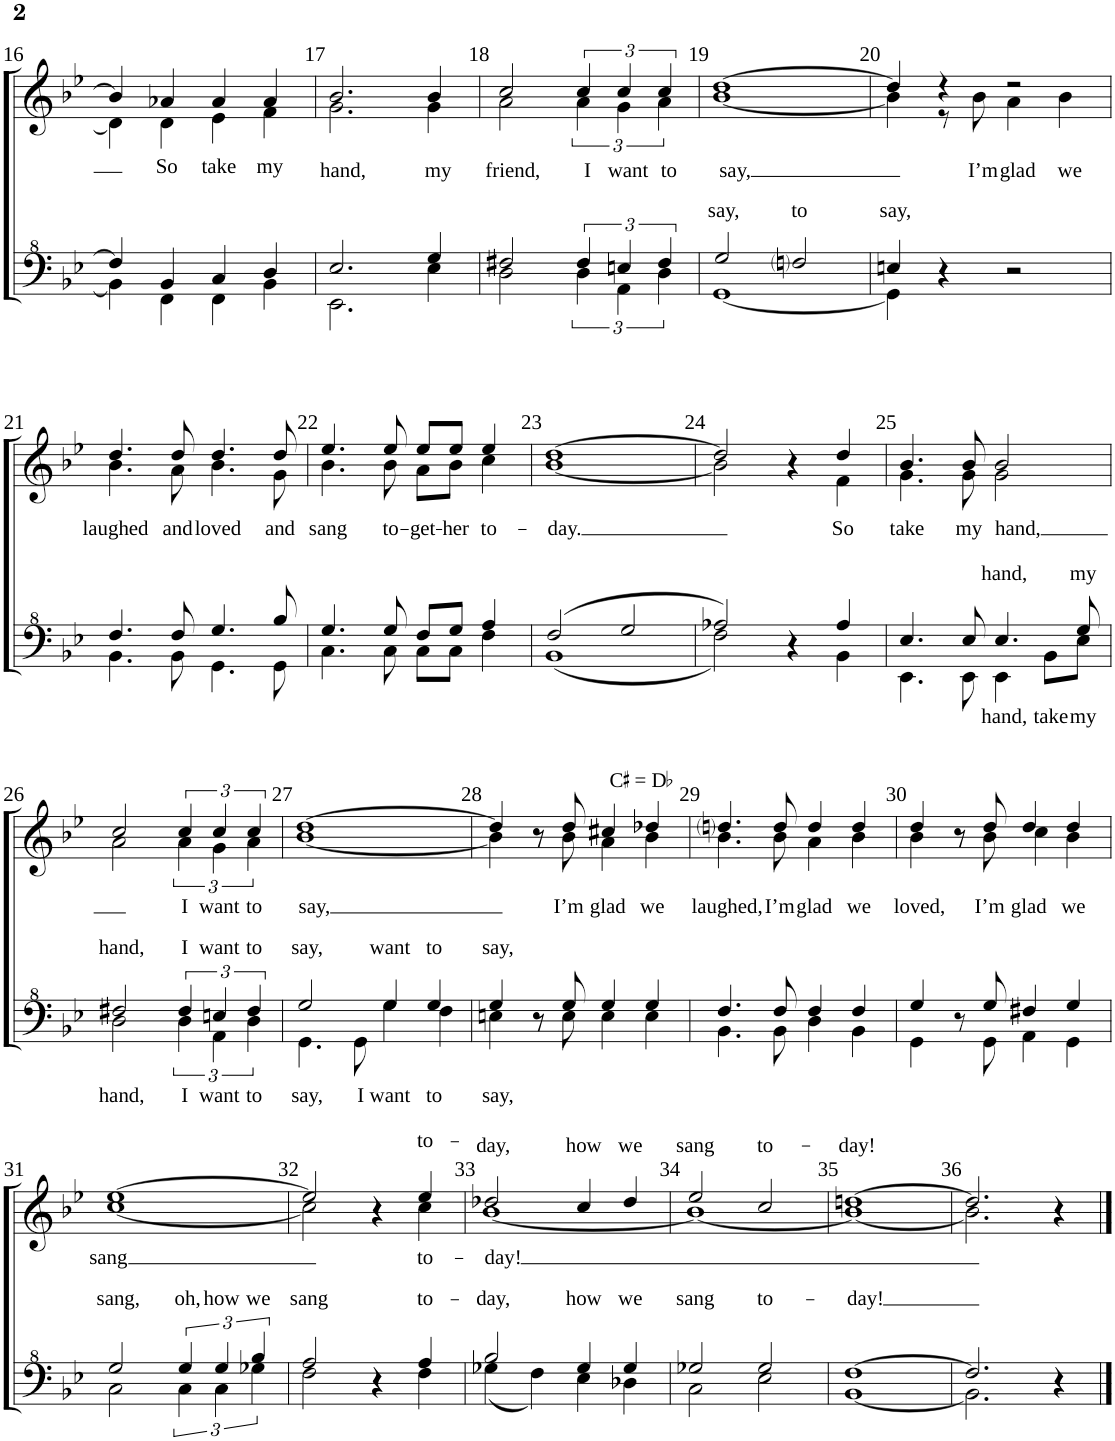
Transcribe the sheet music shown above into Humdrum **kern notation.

**kern	**text	**kern	**text
*part2	*part2	*part1	*part1
*staff2	*staff2	*staff1	*staff1
*I"Bari Bass	*	*I"Tenor Lead	*
!!LO:PB:g=z
*clefF^4	*	*clefG2	*
*k[b-e-]	*	*k[b-e-]	*
*M2/2	*	*M2/2	*
*met(c|)	*	*met(c|)	*
=16	=16	=16	=16
*^	*	*^	*
4f/]	4B-\]	.	4b-/]	4d\]	.
!	!	!	!	!	!LO:LY:b
4B-/	4F\	.	4a-X/	4d\	So
!	!	!	!	!	!LO:LY:b
4c/	4F\	.	4a-/	4e-\	take
!	!	!	!	!	!LO:LY:b
4d/	4B-\	.	4a-/	4f\	my
=17	=17	=17	=17	=17	=17
!	!	!	!	!	!LO:LY:b
2.e-/	2.E-\	.	2.b-/	2.g\	hand,
!	!	!	!	!	!LO:LY:b
4g/	4e-\	.	4b-/	4g\	my
=18	=18	=18	=18	=18	=18
!	!	!	!	!	!LO:LY:b
2f#X/	2d\	.	2cc/	2a\	friend,
!	!	!	!	!	!LO:LY:b
6f#/	6d\	.	6cc/	6a\	I
!	!	!	!	!	!LO:LY:b
6en/	6A\	.	6cc/	6g\	want
!	!	!	!	!	!LO:LY:b
6f#/	6d\	.	6cc/	6a\	to
=19	=19	=19	=19	=19	=19
!	!	!LO:LY:a	!	!	!LO:LY:b
2g/	[<1G	say,	[>1dd	[<1b-	say,
!	!	!LO:LY:a	!	!	!
2fni/	.	to	.	.	.
=20	=20	=20	=20	=20	=20
!	!	!LO:LY:a	!	!	!
4en/	4G\]	say,	4dd/]	4b-\]	.
4r	4r	.	4r	8r	.
!	!	!	!	!	!LO:LY:b
.	.	.	.	8b-\	I’m
!	!	!	!	!	!LO:LY:b
2r	2r	.	2r	4a\	glad
!	!	!	!	!	!LO:LY:b
.	.	.	.	4b-\	we
!!LO:LB:g=z	!!
=21	=21	=21	=21	=21	=21
!	!	!	!	!	!LO:LY:b
4.f/	4.B-\	.	4.dd/	4.b-\	laughed
!	!	!	!	!	!LO:LY:b
8f/	8B-\	.	8dd/	8a\	and
!	!	!	!	!	!LO:LY:b
4.g/	4.G\	.	4.dd/	4.b-\	loved
!	!	!	!	!	!LO:LY:b
8b-/	8G\	.	8dd/	8g\	and
=22	=22	=22	=22	=22	=22
!	!	!	!	!	!LO:LY:b
4.g/	4.c\	.	4.ee-/	4.b-\	sang
!	!	!	!	!	!LO:LY:b
8g/	8c\	.	8ee-/	8b-\	to-
!	!	!	!	!	!LO:LY:b
8f/L	8c\L	.	8ee-/L	8a\L	-get-
!	!	!	!	!	!LO:LY:b
8g/J	8c\J	.	8ee-/J	8b-\J	-her
!	!	!	!	!	!LO:LY:b
4a/	4f\	.	4ee-/	4cc\	to-
=23	=23	=23	=23	=23	=23
!	!	!	!	!	!LO:LY:b
(2f/	(1B-	.	[>1dd	[<1b-	-day.
2g/	.	.	.	.	.
=24	=24	=24	=24	=24	=24
2a-X/)	2f\)	.	2dd/]	2b-\]	.
4r	4r	.	4r	4r	.
!	!	!	!	!	!LO:LY:b
4a-/	4B-\	.	4dd/	4f\	So
=25	=25	=25	=25	=25	=25
!	!	!	!	!	!LO:LY:b
4.e-/	4.E-\	.	4.b-/	4.g\	take
!	!	!	!	!	!LO:LY:b
8e-/	8E-\	.	8b-/	8g\	my
!	!	!LO:LY:a	!	!	!
!	!	!LO:LY:b	!	!	!LO:LY:b
4.e-/	4E-\	hand,	2b-/	2g\	hand,
!	!	!LO:LY:b	!	!	!
.	8B-\L	take	.	.	.
!	!	!LO:LY:a	!	!	!
!	!	!LO:LY:b	!	!	!
8g/	8e-\J	my	.	.	.
!!LO:LB:g=z	!!
=26	=26	=26	=26	=26	=26
!	!	!LO:LY:a	!	!	!
!	!	!LO:LY:b	!	!	!
2f#X/	2d\	hand,	2cc/	2a\	.
!	!	!LO:LY:a	!	!	!
!	!	!LO:LY:b	!	!	!LO:LY:b
6f#/	6d\	I	6cc/	6a\	I
!	!	!LO:LY:a	!	!	!
!	!	!LO:LY:b	!	!	!LO:LY:b
6en/	6A\	want	6cc/	6g\	want
!	!	!LO:LY:a	!	!	!
!	!	!LO:LY:b	!	!	!LO:LY:b
6f#/	6d\	to	6cc/	6a\	to
=27	=27	=27	=27	=27	=27
!	!	!LO:LY:a	!	!	!
!	!	!LO:LY:b	!	!	!LO:LY:b
2g/	4.G\	say,	[>1dd	[<1b-	say,
!	!	!LO:LY:b	!	!	!
.	8G\	I	.	.	.
!	!	!LO:LY:a	!	!	!
!	!	!LO:LY:b	!	!	!
4g/	4g\	want	.	.	.
!	!	!LO:LY:a	!	!	!
!	!	!LO:LY:b	!	!	!
4g/	4f\	to	.	.	.
=28	=28	=28	=28	=28	=28
!	!	!LO:LY:a	!	!	!
!	!	!LO:LY:b	!	!	!
4g/	4en\	say,	4dd/]	4b-\]	.
8r	8r	.	8r	8r	.
!	!	!	!	!	!LO:LY:b
8g/	8e\	.	8dd/	8b-\	I’m
!	!	!	!LO:TX:a:t=C	!	!
!	!	!	!LO:TX:a:t== D	!	!
!	!	!	!	!	!LO:LY:b
4g/	4e\	.	4cc#X/	4a\	glad
!	!	!	!	!	!LO:LY:b
4g/	4e\	.	4dd-X/	4b-\	we
=29	=29	=29	=29	=29	=29
!	!	!	!	!	!LO:LY:b
4.f/	4.B-\	.	4.ddni/	4.b-\	laughed,
!	!	!	!	!	!LO:LY:b
8f/	8B-\	.	8dd/	8b-\	I’m
!	!	!	!	!	!LO:LY:b
4f/	4d\	.	4dd/	4a\	glad
!	!	!	!	!	!LO:LY:b
4f/	4B-\	.	4dd/	4b-\	we
=30	=30	=30	=30	=30	=30
!	!	!	!	!	!LO:LY:b
4g/	4G\	.	4dd/	4b-\	loved,
8r	8ryy	.	8r	8r	.
!	!	!	!	!	!LO:LY:b
8g/	8G\	.	8dd/	8b-\	I’m
!	!	!	!	!	!LO:LY:b
4f#X/	4A\	.	4dd/	4cc\	glad
!	!	!	!	!	!LO:LY:b
4g/	4G\	.	4dd/	4b-\	we
!!LO:LB:g=z	!!
=31	=31	=31	=31	=31	=31
!	!	!LO:LY:a	!	!	!LO:LY:b
2g/	2c\	sang,	[>1ee-	[<1cc	sang
!	!	!LO:LY:a	!	!	!
6g/	6c\	oh,	.	.	.
!	!	!LO:LY:a	!	!	!
6g/	6c\	how	.	.	.
!	!	!LO:LY:a	!	!	!
6b-/	6g-X\	we	.	.	.
=32	=32	=32	=32	=32	=32
!	!	!LO:LY:a	!	!	!
2a/	2f\	sang	2ee-/]	2cc\]	.
4r	4r	.	4r	4r	.
!	!	!LO:LY:a	!	!	!LO:LY:a
!	!	!	!	!	!LO:LY:b
4a/	4f\	to-	4ee-/	4cc\	to-
=33	=33	=33	=33	=33	=33
!	!	!LO:LY:a	!	!	!LO:LY:a
!	!	!	!	!	!LO:LY:b
2b-/	(4g-X\	-day,	2dd-X/	[<1b-	-day!
.	4f\)	.	.	.	.
!	!	!LO:LY:a	!	!	!LO:LY:a
4g-/	4e-\	how	4cc/	.	how
!	!	!LO:LY:a	!	!	!LO:LY:a
4g-/	4d-X\	we	4dd-/	.	we
=34	=34	=34	=34	=34	=34
!	!	!LO:LY:a	!	!	!LO:LY:a
2g-X/	2c\	sang	2ee-/	1b-_	sang
!	!	!LO:LY:a	!	!	!LO:LY:a
2g-/	2e-\	to-	2cc/	.	to-
=35	=35	=35	=35	=35	=35
!	!	!LO:LY:a	!	!	!LO:LY:a
[>1f	[<1B-	-day!	[>1ddn	1b-_	-day!
=36	=36	=36	=36	=36	=36
2.f/]	2.B-\]	.	2.dd/]	2.b-\]	.
4r	4r	.	4r	4r	.
*v	*v	*	*	*	*
*	*	*v	*v	*
==	==	==	==
*-	*-	*-	*-
